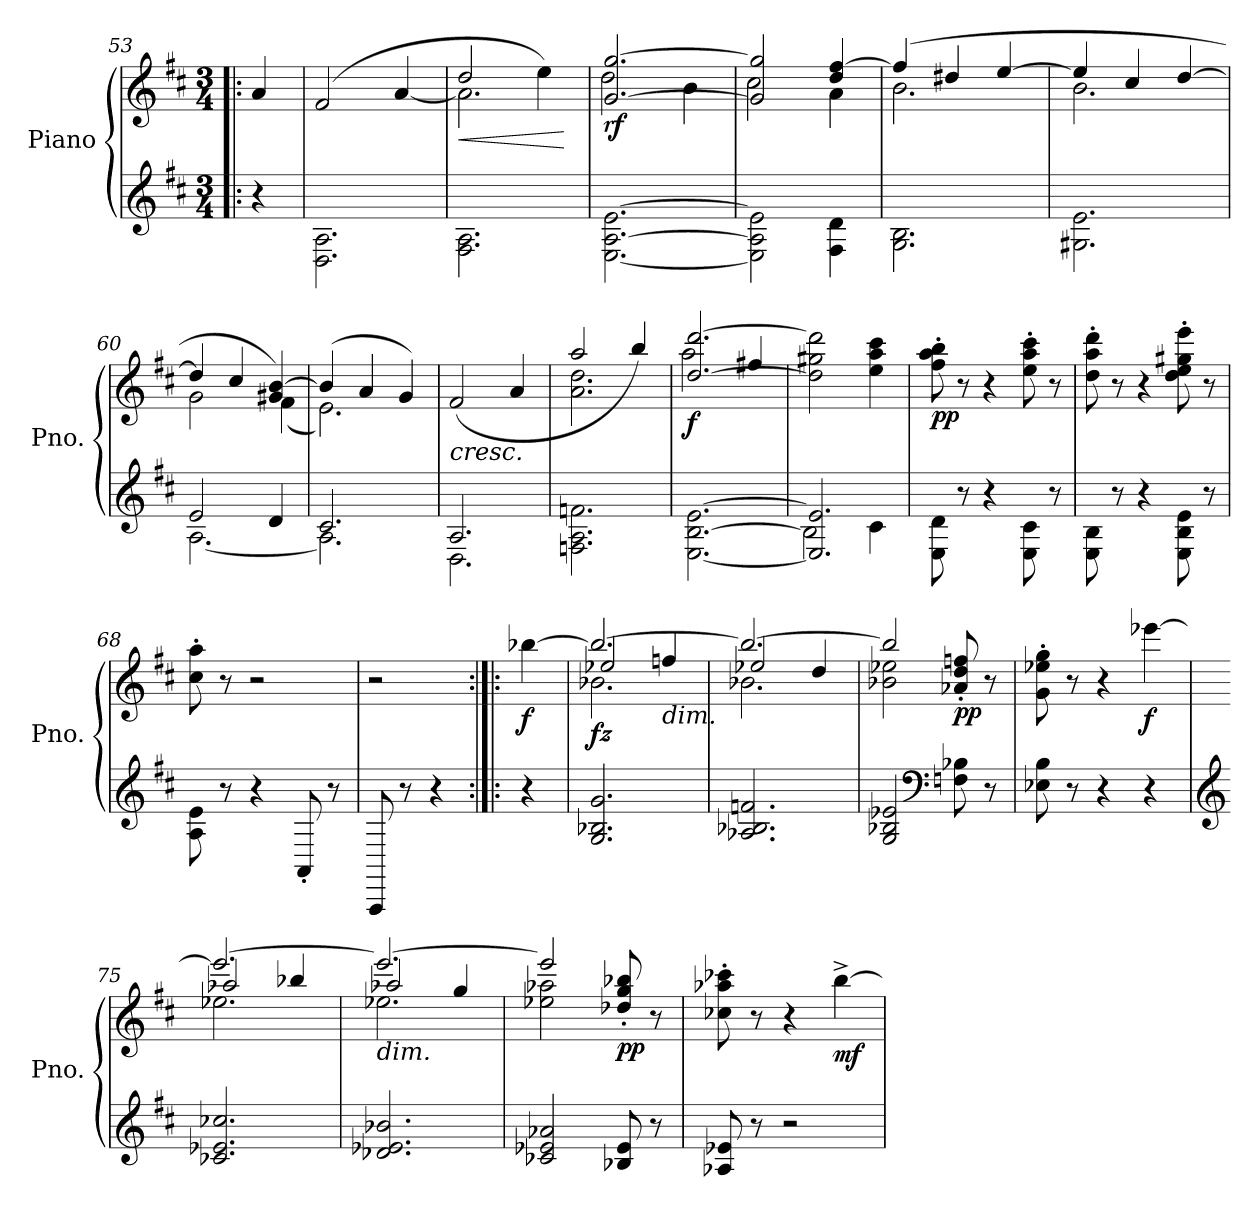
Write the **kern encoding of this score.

**kern	**kern	**dynam
*part1	*part1	*part1
*staff2	*staff1	*staff1/2
*I"Piano	*	*
*I'Pno.	*	*
*clefG2	*clefG2	*
*k[f#c#]	*k[f#c#]	*
*M3/4	*M3/4	*
=53!|:	=53!|:	=53!|:
4r	4a/	.
=54	=54	=54
2.D\ 2.A\	(>2f#/	.
.	[4a/	.
!!LO:LB:g=z
=55	=55	=55
!	!	!LO:HP:b
*	*^	*
2.F#\ 2.A\	2.a\]	2dd/	<
.	.	4ee\)	.
*	*v	*v	*
.	.	[
=56	=56	=56
*	*^	*
!	!	!	!LO:DY:b
[2.E\ [2.A\ [2.e\	[2.g/ [2.gg/	2dd\	rf
.	.	4b\	.
=57	=57	=57	=57
2E\] 2A\] 2e\]	2g/] 2gg/]	2cc#\	.
4F#\ 4d\	4dd/ [4ff#/	4a\	.
=58	=58	=58	=58
2.G\ 2.B\	(>4ff#/]	2.b\	.
.	4dd#X/	.	.
.	[4ee/	.	.
=59	=59	=59	=59
2.G#X\ 2.e\	4ee/]	2.b\	.
.	4cc#/	.	.
.	[4dd/	.	.
=60	=60	=60	=60
*^	*	*	*
2e/	[2.A\	4dd/]	2g\	.
.	.	4cc#/	.	.
4d/	.	4g#X/ [4b/)	(<4f#\	.
=61	=61	=61	=61	=61
2.c#/	2.A\]	(>4b/]	2.e\)	.
.	.	4a/	.	.
.	.	4g/)	.	.
*	*	*v	*v	*
=62	=62	=62	=62
!	!	!LO:TX:b:i:t=cresc.	!
2.A/	2.D\	(>2f#/	.
.	.	4a/	.
*v	*v	*	*
=63	=63	=63
*	*^	*
2.Fn\ 2.A\ 2.fn\	2aa/	2.a\ 2.dd\	.
.	4bb/)	.	.
=64	=64	=64	=64
!	!	!	!LO:DY:b
[2.E\ [2.B\ [2.e\	[2.dd/ [2.ddd/	2aa\	f
.	.	4ff#X/	.
=65	=65	=65	=65
*^	*	*	*
!	!	!LO:TX:b:i:t=dim.	!	!
*	*	*v	*v	*
2.E/] 2.e/]	2B\]	2dd\] 2gg#X\ 2ddd\]	.
.	4c#\	4ee\ 4aa\ 4ccc#\	.
!!LO:PB:g=z
=66	=66	=66	=66
!	!	!	!LO:DY:b
*v	*v	*	*
8E\ 8d\	8ff#\' 8aa\' 8bb\'	pp
8r	8r	.
4r	4r	.
8E\ 8c#\	8ee\' 8aa\' 8ccc#\'	.
8r	8r	.
=67	=67	=67
8E\ 8B\	8dd\' 8aa\' 8ddd\'	.
8r	8r	.
4r	4r	.
8E\ 8B\ 8e\	8dd\' 8ee\' 8gg#X\' 8eee\'	.
8r	8r	.
=68	=68	=68
8A\ 8e\	8cc#\' 8aa\'	.
8r	8r	.
4r	2r	.
8AA'/	.	.
8r	.	.
=69	=69	=69
8AAA/	2r	.
8r	.	.
4r	.	.
=70:|!|:	=70:|!|:	=70:|!|:
!	!	!LO:DY:b
4r	[4bb-X\	f
=71	=71	=71
*	*^	*
*	*	*^	*
!	!	!	!	!LO:DY:b
2.G/ 2.B-X/ 2.g/	2.bb-/_	2.b-X\	2ee-X/	fz
!	!	!	!LO:TX:b:i:t=dim.	!
.	.	.	4ffn/	.
=72	=72	=72	=72	=72
2.A-X/ 2.B-X/ 2.fn/	2.bb-/_	2.b-X\	2ee-X/	.
.	.	.	4dd/	.
*	*	*v	*v	*
=73	=73	=73	=73
2G/ 2B-X/ 2e-X/	2bb-/]	2b-X\ 2ee-X\	.
*clefF4	*	*	*
!	!	!	!LO:DY:b
8Fn\ 8B-X\	8a-X/' 8dd/' 8ffn/'	4ryy	pp
8r	8r	.	.
*	*v	*v	*
!!LO:LB:g=z
=74	=74	=74
8E-X\ 8B\	8g\' 8ee-X\' 8gg\'	.
8r	8r	.
4r	4r	.
!	!	!LO:DY:b
4r	[4eee-X\	f
=75	=75	=75
*clefG2	*	*
*	*^	*
*	*	*^	*
2.c-X/ 2.e-X/ 2.cc-X/	2.eee-/_	2.ee-X\	2aa-X/	.
.	.	.	4bb-X/	.
=76	=76	=76	=76	=76
!	!LO:TX:b:i:t=dim.	!	!	!
2.d-X/ 2.e-X/ 2.b-X/	2.eee-/_	2.ee-X\	2aa-X/	.
.	.	.	4gg/	.
*	*	*v	*v	*
=77	=77	=77	=77
2c-X/ 2e-X/ 2a-X/	2eee-/]	2ee-X\ 2aa-X\	.
!	!	!	!LO:DY:b
8B-X/ 8e-/	8dd-X/' 8gg/' 8bb-X/'	4ryy	pp
8r	8r	.	.
*	*v	*v	*
=78	=78	=78
8A-X/ 8e-X/	8cc-X\' 8aa-X\' 8ccc-X\'	.
8r	8r	.
2r	4r	.
!	!	!LO:DY:b
.	[4bb^\	mf
=	=	=
*-	*-	*-
